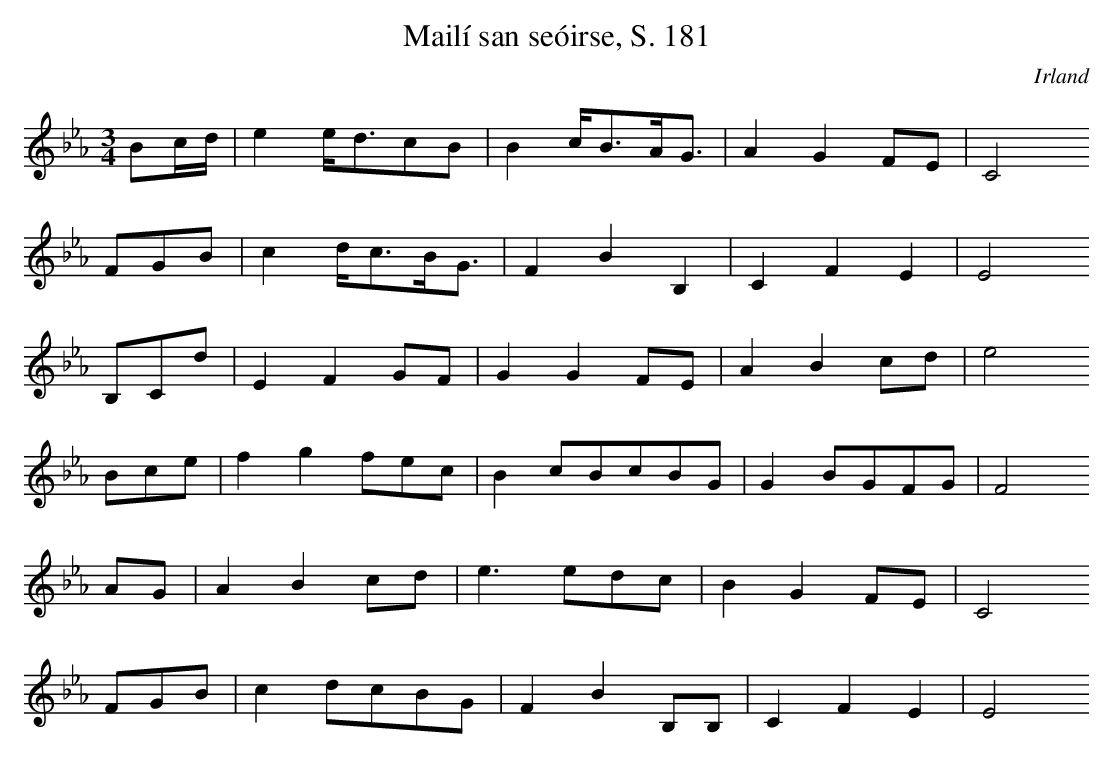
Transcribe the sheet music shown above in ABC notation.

X:1
T: Mailí san seóirse, S. 181
O: Irland
M: 3/4
L: 1/16
K: Eb
B2cd | e4ed3c2B2 | B4cB3AG3 | A4G4F2E2 | C8
F2G2B2 | c4dc3BG3 | F4B4B,4 | C4F4E4 | E8
B,2C2d2 | E4F4G2F2 | G4G4F2E2 | A4B4c2d2 | e8
B2c2e2 | f4g4f2e2c2 | B4c2B2c2B2G2 | G4B2G2F2G2 | F8
A2G2 | A4B4c2d2 | e6e2d2c2 | B4G4F2E2 | C8
F2G2B2 | c4d2c2B2G2 | F4B4B,2B,2 | C4F4E4 | E8
